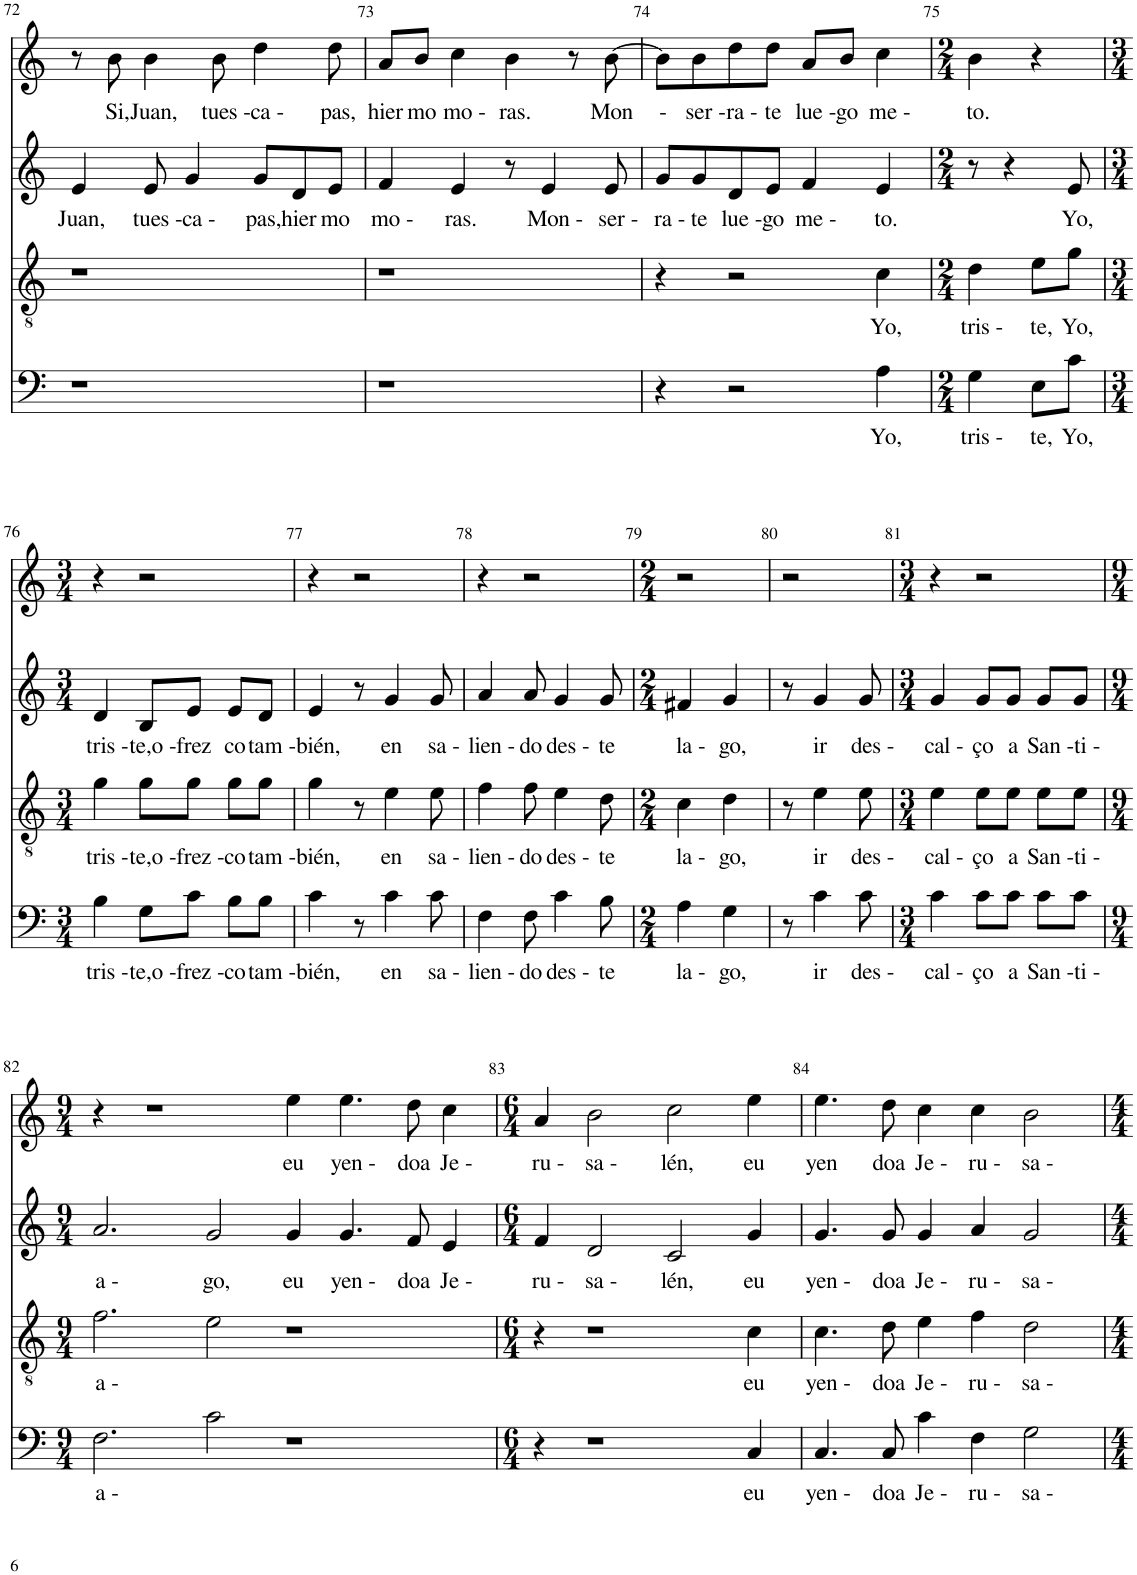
**kern	**text	**kern	**text	**kern	**text	**kern	**text
*part4	*part4	*part3	*part3	*part2	*part2	*part1	*part1
*staff4	*staff4	*staff3	*staff3	*staff2	*staff2	*staff1	*staff1
*I"Bass	*	*I"Tenor	*	*I"Alto	*	*I"Soprano	*
!!LO:PB:g=z
*clefF4	*	*clefGv2	*	*clefG2	*	*clefG2	*
*	*	*Trd4c7	*	*Trd4c7	*	*	*
*k[]	*	*k[]	*	*k[]	*	*k[]	*
*M4/4	*	*M4/4	*	*M4/4	*	*M4/4	*
=72	=72	=72	=72	=72	=72	=72	=72
!	!	!	!	!	!LO:LY:b	!	!
1r	.	1r	.	4e/	Juan,	8r	.
!	!	!	!	!	!	!	!LO:LY:b
.	.	.	.	.	.	8b\	Si,
!	!	!	!	!	!LO:LY:b	!	!LO:LY:b
.	.	.	.	8e/	tues -	4b\	Juan,
!	!	!	!	!	!LO:LY:b	!	!
.	.	.	.	4g/	ca -	.	.
!	!	!	!	!	!	!	!LO:LY:b
.	.	.	.	.	.	8b\	tues -
!	!	!	!	!	!LO:LY:b	!	!LO:LY:b
.	.	.	.	8g/L	pas,	4dd\	ca -
!	!	!	!	!	!LO:LY:b	!	!
.	.	.	.	8d/	hier	.	.
!	!	!	!	!	!LO:LY:b	!	!LO:LY:b
.	.	.	.	8e/J	mo	8dd\	pas,
=73	=73	=73	=73	=73	=73	=73	=73
!	!	!	!	!	!LO:LY:b	!	!LO:LY:b
1r	.	1r	.	4f/	mo -	8a/L	hier
!	!	!	!	!	!	!	!LO:LY:b
.	.	.	.	.	.	8b/J	mo
!	!	!	!	!	!LO:LY:b	!	!LO:LY:b
.	.	.	.	4e/	ras.	4cc\	mo -
!	!	!	!	!	!	!	!LO:LY:b
.	.	.	.	8r	.	4b\	ras.
!	!	!	!	!	!LO:LY:b	!	!
.	.	.	.	4e/	Mon -	.	.
.	.	.	.	.	.	8r	.
!	!	!	!	!	!LO:LY:b	!	!LO:LY:b
.	.	.	.	8e/	ser -	[8b\	Mon
=74	=74	=74	=74	=74	=74	=74	=74
!	!	!	!	!	!LO:LY:b	!	!LO:LY:b
4r	.	4r	.	8g/L	ra -	8b\L]	-
!	!	!	!	!	!LO:LY:b	!	!LO:LY:b
.	.	.	.	8g/	te	8b\	ser -
!	!	!	!	!	!LO:LY:b	!	!LO:LY:b
2r	.	2r	.	8d/	lue -	8dd\	ra -
!	!	!	!	!	!LO:LY:b	!	!LO:LY:b
.	.	.	.	8e/J	go	8dd\J	te
!	!	!	!	!	!LO:LY:b	!	!LO:LY:b
.	.	.	.	4f/	me -	8a/L	lue -
!	!	!	!	!	!	!	!LO:LY:b
.	.	.	.	.	.	8b/J	go
!	!LO:LY:b	!	!LO:LY:b	!	!LO:LY:b	!	!LO:LY:b
4A\	Yo,	4c\	Yo,	4e/	to.	4cc\	me -
=75	=75	=75	=75	=75	=75	=75	=75
*M2/4	*	*M2/4	*	*M2/4	*	*M2/4	*
!	!LO:LY:b	!	!LO:LY:b	!	!	!	!LO:LY:b
4G\	tris -	4d\	tris -	8r	.	4b\	to.
.	.	.	.	4r	.	.	.
!	!LO:LY:b	!	!LO:LY:b	!	!	!	!
8E\L	te,	8e\L	te,	.	.	4r	.
!	!LO:LY:b	!	!LO:LY:b	!	!LO:LY:b	!	!
8c\J	Yo,	8g\J	Yo,	8e/	Yo,	.	.
!!LO:LB:g=z
=76	=76	=76	=76	=76	=76	=76	=76
*M3/4	*	*M3/4	*	*M3/4	*	*M3/4	*
!	!LO:LY:b	!	!LO:LY:b	!	!LO:LY:b	!	!
4B\	tris -	4g\	tris -	4d/	tris -	4r	.
!	!LO:LY:b	!	!LO:LY:b	!	!LO:LY:b	!	!
8G\L	te,o -	8g\L	te,o -	8B/L	te,o -	2r	.
!	!LO:LY:b	!	!LO:LY:b	!	!LO:LY:b	!	!
8c\J	frez -	8g\J	frez -	8e/J	frez	.	.
!	!LO:LY:b	!	!LO:LY:b	!	!LO:LY:b	!	!
8B\L	co	8g\L	co	8e/L	co	.	.
!	!LO:LY:b	!	!LO:LY:b	!	!LO:LY:b	!	!
8B\J	tam -	8g\J	tam -	8d/J	tam -	.	.
=77	=77	=77	=77	=77	=77	=77	=77
!	!LO:LY:b	!	!LO:LY:b	!	!LO:LY:b	!	!
4c\	bién,	4g\	bién,	4e/	bién,	4r	.
8r	.	8r	.	8r	.	2r	.
!	!LO:LY:b	!	!LO:LY:b	!	!LO:LY:b	!	!
4c\	en	4e\	en	4g/	en	.	.
!	!LO:LY:b	!	!LO:LY:b	!	!LO:LY:b	!	!
8c\	sa -	8e\	sa -	8g/	sa -	.	.
=78	=78	=78	=78	=78	=78	=78	=78
!	!LO:LY:b	!	!LO:LY:b	!	!LO:LY:b	!	!
4F\	lien -	4f\	lien -	4a/	lien -	4r	.
!	!LO:LY:b	!	!LO:LY:b	!	!LO:LY:b	!	!
8F\	do	8f\	do	8a/	do	2r	.
!	!LO:LY:b	!	!LO:LY:b	!	!LO:LY:b	!	!
4c\	des -	4e\	des -	4g/	des -	.	.
!	!LO:LY:b	!	!LO:LY:b	!	!LO:LY:b	!	!
8B\	te	8d\	te	8g/	te	.	.
=79	=79	=79	=79	=79	=79	=79	=79
*M2/4	*	*M2/4	*	*M2/4	*	*M2/4	*
!	!LO:LY:b	!	!LO:LY:b	!	!LO:LY:b	!	!
4A\	la -	4c\	la -	4f#X/	la -	2r	.
!	!LO:LY:b	!	!LO:LY:b	!	!LO:LY:b	!	!
4G\	go,	4d\	go,	4g/	go,	.	.
=80	=80	=80	=80	=80	=80	=80	=80
8r	.	8r	.	8r	.	2r	.
!	!LO:LY:b	!	!LO:LY:b	!	!LO:LY:b	!	!
4c\	ir	4e\	ir	4g/	ir	.	.
!	!LO:LY:b	!	!LO:LY:b	!	!LO:LY:b	!	!
8c\	des -	8e\	des -	8g/	des -	.	.
=81	=81	=81	=81	=81	=81	=81	=81
*M3/4	*	*M3/4	*	*M3/4	*	*M3/4	*
!	!LO:LY:b	!	!LO:LY:b	!	!LO:LY:b	!	!
4c\	cal -	4e\	cal -	4g/	cal -	4r	.
!	!LO:LY:b	!	!LO:LY:b	!	!LO:LY:b	!	!
8c\L	ço	8e\L	ço	8g/L	ço	2r	.
!	!LO:LY:b	!	!LO:LY:b	!	!LO:LY:b	!	!
8c\J	a	8e\J	a	8g/J	a	.	.
!	!LO:LY:b	!	!LO:LY:b	!	!LO:LY:b	!	!
8c\L	San -	8e\L	San -	8g/L	San -	.	.
!	!LO:LY:b	!	!LO:LY:b	!	!LO:LY:b	!	!
8c\J	ti -	8e\J	ti -	8g/J	ti -	.	.
!!LO:LB:g=z
=82	=82	=82	=82	=82	=82	=82	=82
*M9/4	*	*M9/4	*	*M9/4	*	*M9/4	*
!	!LO:LY:b	!	!LO:LY:b	!	!LO:LY:b	!	!
2.F\	a -	2.f\	a -	2.a/	a -	4r	.
.	.	.	.	.	.	1r	.
!	!	!	!	!	!LO:LY:b	!	!
2c\	.	2e\	.	2g/	go,	.	.
!	!	!	!	!	!LO:LY:b	!	!LO:LY:b
1r	.	1r	.	4g/	eu	4ee\	eu
!	!	!	!	!	!LO:LY:b	!	!LO:LY:b
.	.	.	.	4.g/	yen -	4.ee\	yen -
!	!	!	!	!	!LO:LY:b	!	!LO:LY:b
.	.	.	.	8f/	doa	8dd\	doa
!	!	!	!	!	!LO:LY:b	!	!LO:LY:b
.	.	.	.	4e/	Je -	4cc\	Je -
=83	=83	=83	=83	=83	=83	=83	=83
*M6/4	*	*M6/4	*	*M6/4	*	*M6/4	*
!	!	!	!	!	!LO:LY:b	!	!LO:LY:b
4r	.	4r	.	4f/	ru -	4a/	ru -
!	!	!	!	!	!LO:LY:b	!	!LO:LY:b
1r	.	1r	.	2d/	sa -	2b\	sa -
!	!	!	!	!	!LO:LY:b	!	!LO:LY:b
.	.	.	.	2c/	lén,	2cc\	lén,
!	!LO:LY:b	!	!LO:LY:b	!	!LO:LY:b	!	!LO:LY:b
4C/	eu	4c\	eu	4g/	eu	4ee\	eu
=84	=84	=84	=84	=84	=84	=84	=84
!	!LO:LY:b	!	!LO:LY:b	!	!LO:LY:b	!	!LO:LY:b
4.C/	yen -	4.c\	yen -	4.g/	yen -	4.ee\	yen
!	!LO:LY:b	!	!LO:LY:b	!	!LO:LY:b	!	!LO:LY:b
8C/	doa	8d\	doa	8g/	doa	8dd\	doa
!	!LO:LY:b	!	!LO:LY:b	!	!LO:LY:b	!	!LO:LY:b
4c\	Je -	4e\	Je -	4g/	Je -	4cc\	Je -
!	!LO:LY:b	!	!LO:LY:b	!	!LO:LY:b	!	!LO:LY:b
4F\	ru -	4f\	ru -	4a/	ru -	4cc\	ru -
!	!LO:LY:b	!	!LO:LY:b	!	!LO:LY:b	!	!LO:LY:b
2G\	sa -	2d\	sa -	2g/	sa -	2b\	sa -
=	=	=	=	=	=	=	=
*-	*-	*-	*-	*-	*-	*-	*-
